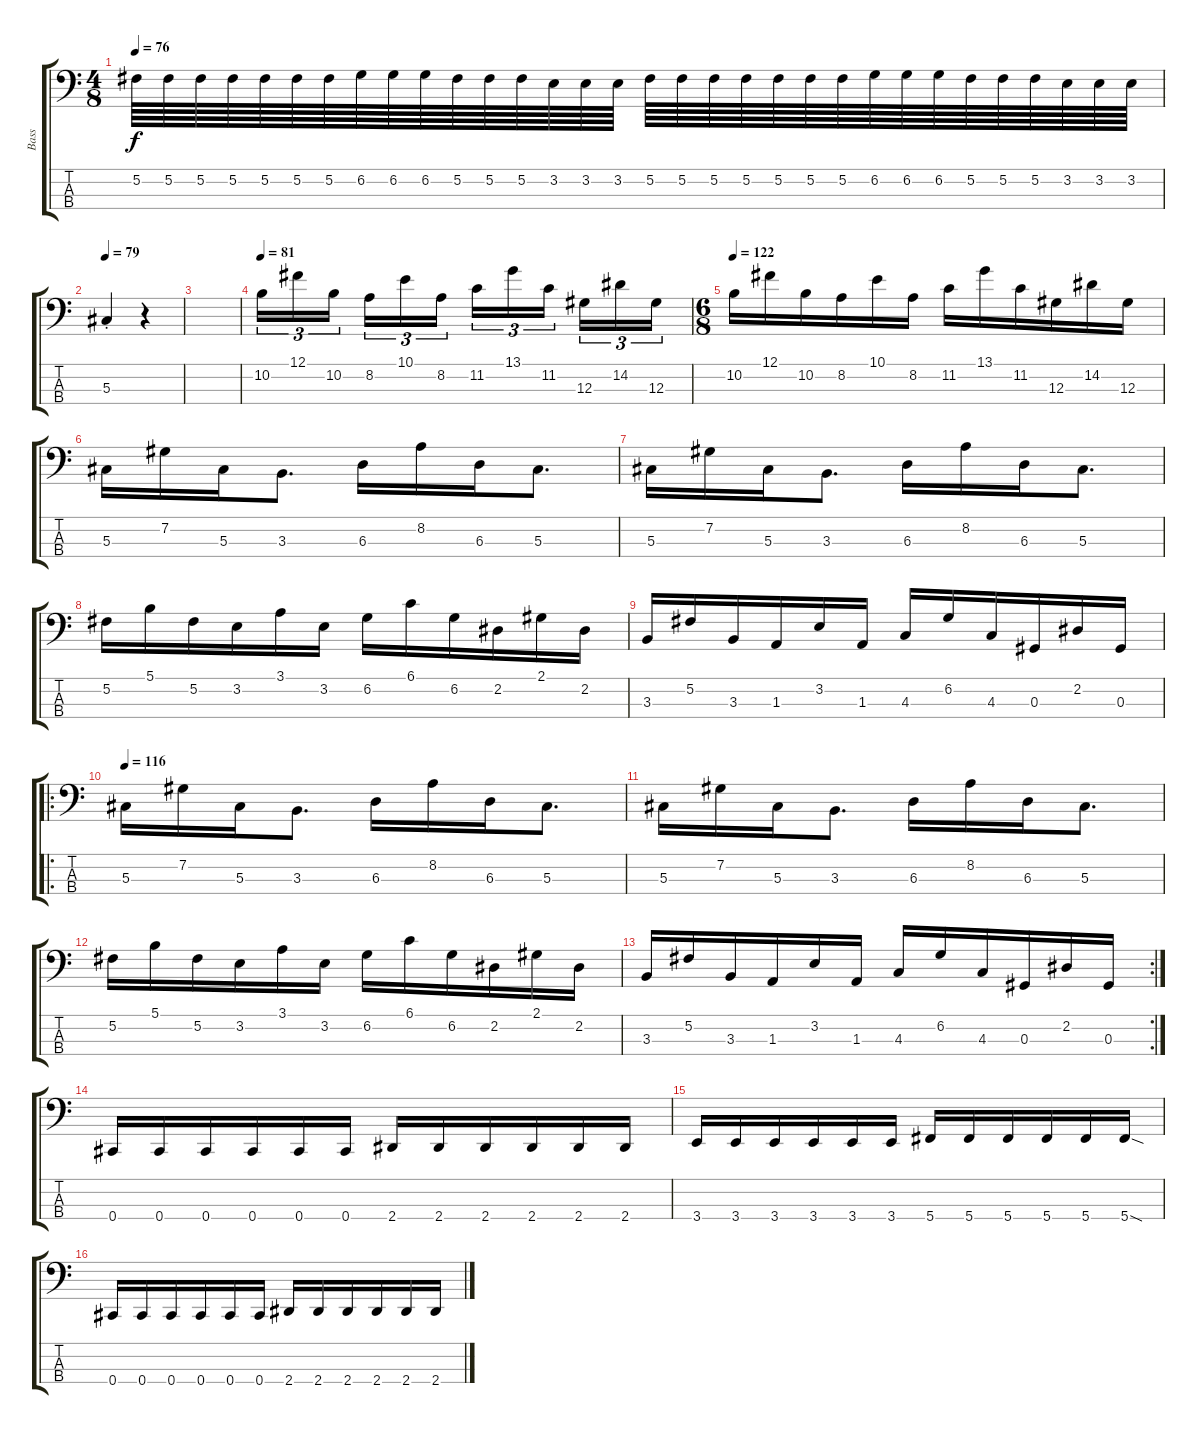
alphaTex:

\track ("Bass" "Bass") {instrument electricbassfinger}
\staff {score tabs}
\tuning (Gb2 Db2 Ab1 Db1) {hide}
\ts (4 8)
\tempo 76
\clef f4
\ks c
5.2.64{dy f} 5.2.64 5.2.64 5.2.64 5.2.64 5.2.64 5.2.64 6.2.64 6.2.64 6.2.64 5.2.64 5.2.64 5.2.64 3.2.64 3.2.64 3.2.64 5.2.64 5.2.64 5.2.64 5.2.64 5.2.64 5.2.64 5.2.64 6.2.64 6.2.64 6.2.64 5.2.64 5.2.64 5.2.64 3.2.64 3.2.64 3.2.64 |
\tempo 79
5.3{st}.4 r.4 |
|
\tempo 81
10.2.16{tu (3 2)} 12.1.16{tu (3 2)} 10.2.16{tu (3 2)} 8.2.16{tu (3 2)} 10.1.16{tu (3 2)} 8.2.16{tu (3 2)} 11.2.16{tu (3 2)} 13.1.16{tu (3 2)} 11.2.16{tu (3 2)} 12.3.16{tu (3 2)} 14.2.16{tu (3 2)} 12.3.16{tu (3 2)} |
\ts (6 8)
\tempo 122
10.2.16 12.1.16 10.2.16 8.2.16 10.1.16 8.2.16 11.2.16 13.1.16 11.2.16 12.3.16 14.2.16 12.3.16 |
5.3.16 7.2.16 5.3.16 3.3.8{d} 6.3.16 8.2.16 6.3.16 5.3.8{d} |
5.3.16 7.2.16 5.3.16 3.3.8{d} 6.3.16 8.2.16 6.3.16 5.3.8{d} |
5.2.16 5.1.16 5.2.16 3.2.16 3.1.16 3.2.16 6.2.16 6.1.16 6.2.16 2.2.16 2.1.16 2.2.16 |
3.3.16 5.2.16 3.3.16 1.3.16 3.2.16 1.3.16 4.3.16 6.2.16 4.3.16 0.3.16 2.2.16 0.3.16 |
\ro
\tempo 116
5.3.16 7.2.16 5.3.16 3.3.8{d} 6.3.16 8.2.16 6.3.16 5.3.8{d} |
5.3.16 7.2.16 5.3.16 3.3.8{d} 6.3.16 8.2.16 6.3.16 5.3.8{d} |
5.2.16 5.1.16 5.2.16 3.2.16 3.1.16 3.2.16 6.2.16 6.1.16 6.2.16 2.2.16 2.1.16 2.2.16 |
\rc 2
3.3.16 5.2.16 3.3.16 1.3.16 3.2.16 1.3.16 4.3.16 6.2.16 4.3.16 0.3.16 2.2.16 0.3.16 |
0.4.16 0.4.16 0.4.16 0.4.16 0.4.16 0.4.16 2.4.16 2.4.16 2.4.16 2.4.16 2.4.16 2.4.16 |
3.4.16 3.4.16 3.4.16 3.4.16 3.4.16 3.4.16 5.4.16 5.4.16 5.4.16 5.4.16 5.4.16 5.4{sod}.16 |
0.4.16 0.4.16 0.4.16 0.4.16 0.4.16 0.4.16 2.4.16 2.4.16 2.4.16 2.4.16 2.4.16 2.4.16
